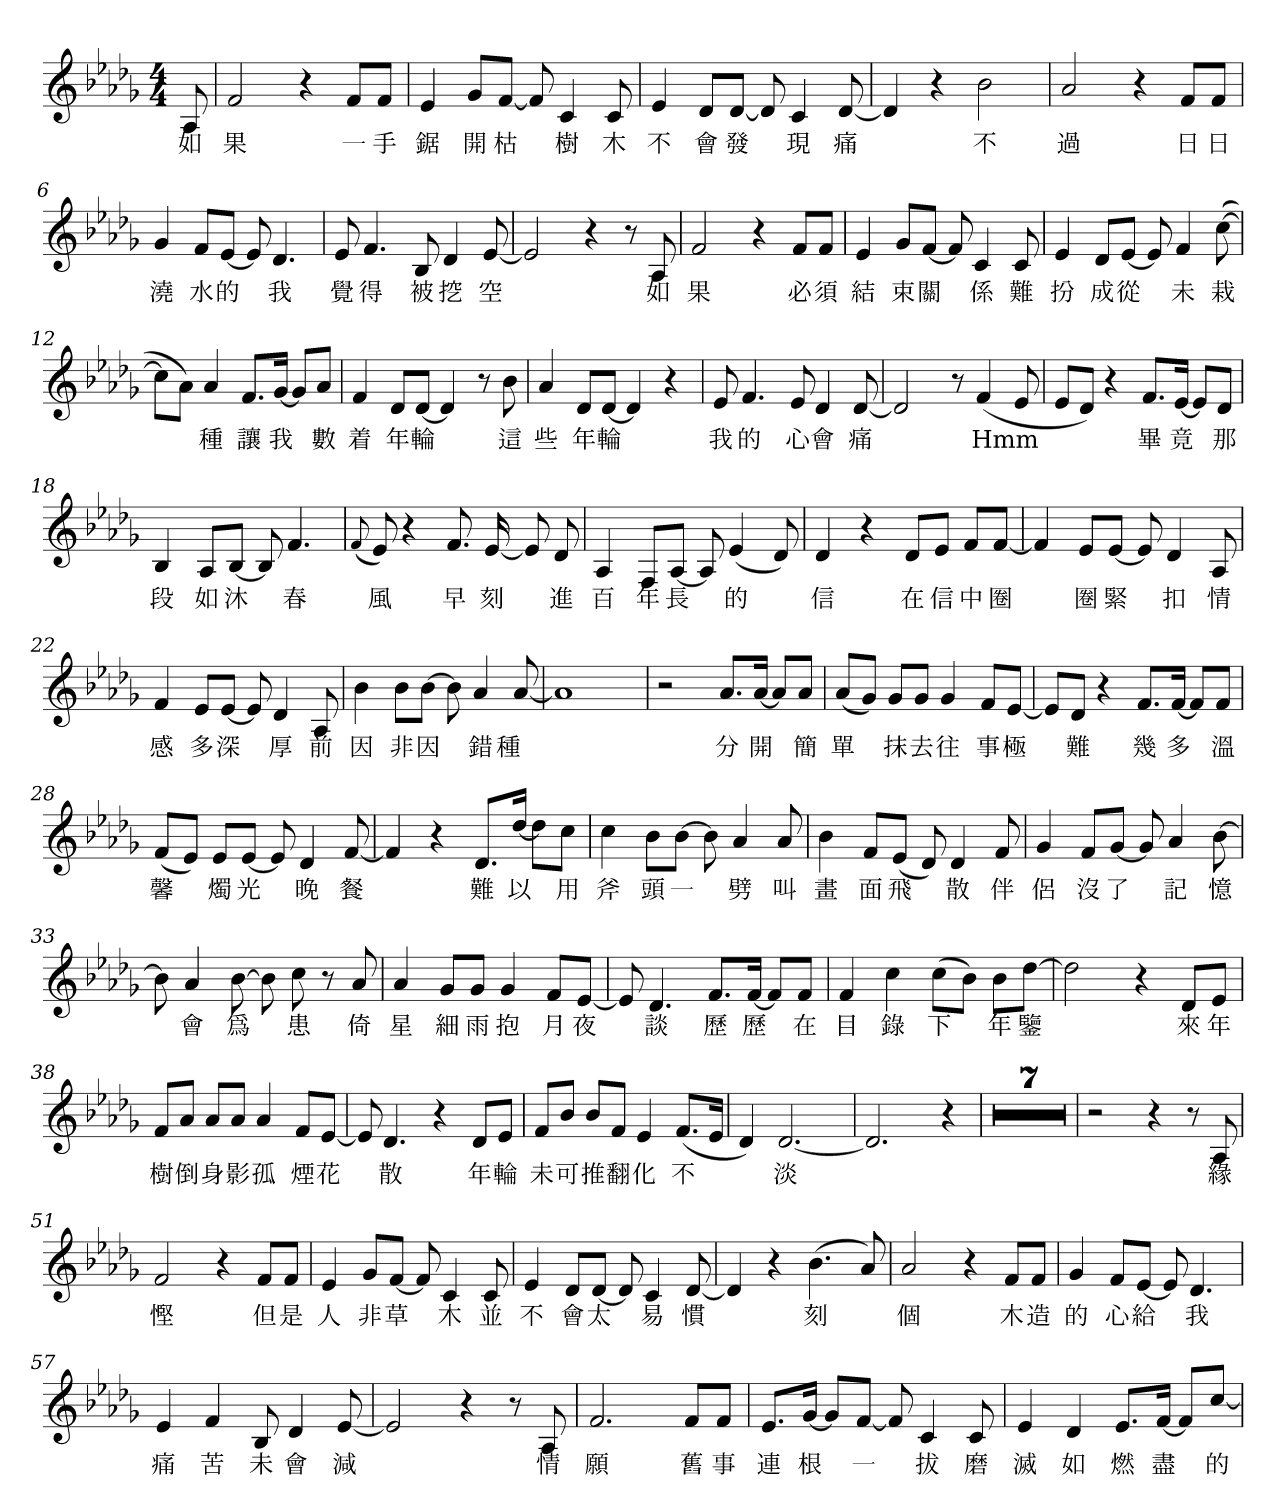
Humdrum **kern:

**kern	**text
*part1	*part1
*staff1	*staff1
*clefG2	*
*k[b-e-a-d-g-]	*
*D-:	*
*M4/4	*
*MM128	*
=	=
8A-	如
=1	=1
2f	果
4r	.
8fL	一
8fJ	手
=2	=2
4e-	鋸
8g-L	開
[8fJ	枯
8f]	.
4c	樹
8c	木
=3	=3
4e-	不
8d-L	會
[8d-J	發
8d-]	.
4c	現
[8d-	痛
=4	=4
4d-]	.
4r	.
2b-	不
=5	=5
2a-	過
4r	.
8fL	日
8fJ	日
=6	=6
4g-	澆
8fL	水
[8e-J	的
8e-]	.
4.d-	我
=7	=7
8e-	覺
4.f	得
8B-	被
4d-	挖
[8e-	空
=8	=8
2e-]	.
4r	.
8r	.
8A-	如
=9	=9
2f	果
4r	.
8fL	必
8fJ	須
=10	=10
4e-	結
8g-L	束
[8fJ	關
8f]	.
4c	係
8c	難
=11	=11
4e-	扮
8d-L	成
[8e-J	從
8e-]	.
4f	未
([8cc	栽
=12	=12
8ccL]	.
8a-J)	.
4a-	種
8.fL	讓
[16g-Jk	我
8g-L]	.
8a-J	數
=13	=13
4f	着
8d-L	年
[8d-J	輪
4d-]	.
8r	.
8b-	這
=14	=14
4a-	些
8d-L	年
[8d-J	輪
4d-]	.
4r	.
=15	=15
8e-	我
4.f	的
8e-	心
4d-	會
[8d-	痛
=16	=16
2d-]	.
8r	.
(4f	Hmm
8e-	.
=17	=17
8e-L	.
8d-J)	.
4r	.
8.fL	畢
[16e-Jk	竟
8e-L]	.
8d-J	那
=18	=18
4B-	段
8A-L	如
[8B-J	沐
8B-]	.
4.f	春
=	=
(8qqf	.
8e-)	風
4r	.
8.f	早
[16e-	刻
8e-]	.
8d-	進
=19	=19
4A-	百
8FL	年
[8A-J	長
8A-]	.
(4e-	的
8d-)	.
=20	=20
4d-	信
4r	.
8d-L	在
8e-J	信
8fL	中
[8fJ	圈
=21	=21
4f]	.
8e-L	圈
[8e-J	緊
8e-]	.
4d-	扣
8A-	情
=22	=22
4f	感
8e-L	多
[8e-J	深
8e-]	.
4d-	厚
8A-	前
=23	=23
4b-	因
8b-L	非
[8b-J	因
8b-]	.
4a-	錯
[8a-	種
=24	=24
1a-]	.
=25	=25
2r	.
8.a-L	分
[16a-Jk	開
8a-L]	.
8a-J	簡
=26	=26
(8a-L	單
8g-J)	.
8g-L	抹
8g-J	去
4g-	往
8fL	事
[8e-J	極
=27	=27
8e-L]	.
8d-J	難
4r	.
8.fL	幾
[16fJk	多
8fL]	.
8fJ	溫
=28	=28
(8fL	馨
8e-J)	.
8e-L	燭
[8e-J	光
8e-]	.
4d-	晚
[8f	餐
=29	=29
4f]	.
4r	.
8.d-L	難
[16dd-Jk	以
8dd-L]	.
8ccJ	用
=30	=30
4cc	斧
8b-L	頭
[8b-J	一
8b-]	.
4a-	劈
8a-	叫
=31	=31
4b-	畫
8fL	面
(8e-J	飛
8d-)	.
4d-	散
8f	伴
=32	=32
4g-	侶
8fL	沒
[8g-J	了
8g-]	.
4a-	記
[8b-	憶
=33	=33
8b-]	.
4a-	會
[8b-	爲
8b-]	.
8cc	患
8r	.
8a-	倚
=34	=34
4a-	星
8g-L	細
8g-J	雨
4g-	抱
8fL	月
[8e-J	夜
=35	=35
8e-]	.
4.d-	談
8.fL	歷
[16fJk	歷
8fL]	.
8fJ	在
=36	=36
4f	目
4cc	錄
(8ccL	下
8b-J)	.
8b-L	年
[8dd-J	鑒
=37	=37
2dd-]	.
4r	.
8d-L	來
8e-J	年
=38	=38
8fL	樹
8a-J	倒
8a-L	身
8a-J	影
4a-	孤
8fL	煙
[8e-J	花
=39	=39
8e-]	.
4.d-	散
4r	.
8d-L	年
8e-J	輪
=40	=40
8fL	未
8b-J	可
8b-L	推
8fJ	翻
4e-	化
(8.fL	不
16e-Jk	.
=41	=41
4d-)	.
[2.d-	淡
=42	=42
2.d-]	.
4r	.
=43	=43
1r	.
=44	=44
1r	.
=45	=45
1r	.
=46	=46
1r	.
=47	=47
1r	.
=48	=48
1r	.
=49	=49
1r	.
=50	=50
2r	.
4r	.
8r	.
8A-	緣
=51	=51
2f	慳
4r	.
8fL	但
8fJ	是
=52	=52
4e-	人
8g-L	非
[8fJ	草
8f]	.
4c	木
8c	並
=53	=53
4e-	不
8d-L	會
[8d-J	太
8d-]	.
4c	易
[8d-	慣
=54	=54
4d-]	.
4r	.
(4.b-	刻
8a-)	.
=55	=55
2a-	個
4r	.
8fL	木
8fJ	造
=56	=56
4g-	的
8fL	心
[8e-J	給
8e-]	.
4.d-	我
=57	=57
4e-	痛
4f	苦
8B-	未
4d-	會
[8e-	減
=58	=58
2e-]	.
4r	.
8r	.
8A-	情
=59	=59
2.f	願
8fL	舊
8fJ	事
=60	=60
8.e-L	連
[16g-Jk	根
8g-L]	.
[8fJ	一
8f]	.
4c	拔
8c	磨
=61	=61
4e-	滅
4d-	如
8.e-L	燃
[16fJk	盡
8fL]	.
[8ccJ	的
=	=
*-	*-
